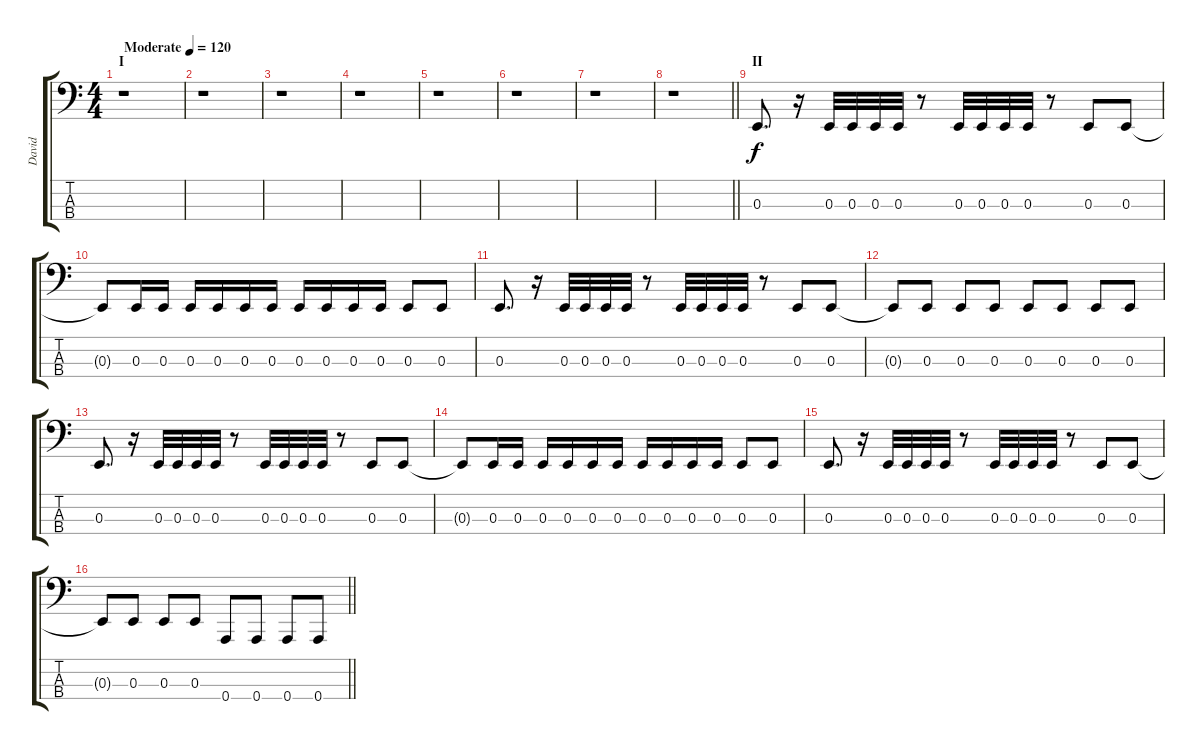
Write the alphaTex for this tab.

\track ("David" "David") {instrument electricbasspick}
\staff {score tabs}
\tuning (D2 A1 E1 A0) {hide}
\ts (4 4)
\section ("" "I")
\tempo (120 "Moderate")
\clef f4
\ks c
r.1{dy f instrument electricbasspick} |
r.1 |
r.1 |
r.1 |
r.1 |
r.1 |
r.1 |
\barLineRight lightlight
r.1 |
\section ("" "II")
0.3.8{d} r.16 0.3.32 0.3.32 0.3.32 0.3.32 r.8 0.3.32 0.3.32 0.3.32 0.3.32 r.8 0.3.8 0.3.8 |
0.3{t}.8 0.3.16 0.3.16 0.3.16 0.3.16 0.3.16 0.3.16 0.3.16 0.3.16 0.3.16 0.3.16 0.3.8 0.3.8 |
0.3.8{d} r.16 0.3.32 0.3.32 0.3.32 0.3.32 r.8 0.3.32 0.3.32 0.3.32 0.3.32 r.8 0.3.8 0.3.8 |
0.3{t}.8 0.3.8 0.3.8 0.3.8 0.3.8 0.3.8 0.3.8 0.3.8 |
0.3.8{d} r.16 0.3.32 0.3.32 0.3.32 0.3.32 r.8 0.3.32 0.3.32 0.3.32 0.3.32 r.8 0.3.8 0.3.8 |
0.3{t}.8 0.3.16 0.3.16 0.3.16 0.3.16 0.3.16 0.3.16 0.3.16 0.3.16 0.3.16 0.3.16 0.3.8 0.3.8 |
0.3.8{d} r.16 0.3.32 0.3.32 0.3.32 0.3.32 r.8 0.3.32 0.3.32 0.3.32 0.3.32 r.8 0.3.8 0.3.8 |
\barLineRight lightlight
0.3{t}.8 0.3.8 0.3.8 0.3.8 0.4.8 0.4.8 0.4.8 0.4.8
